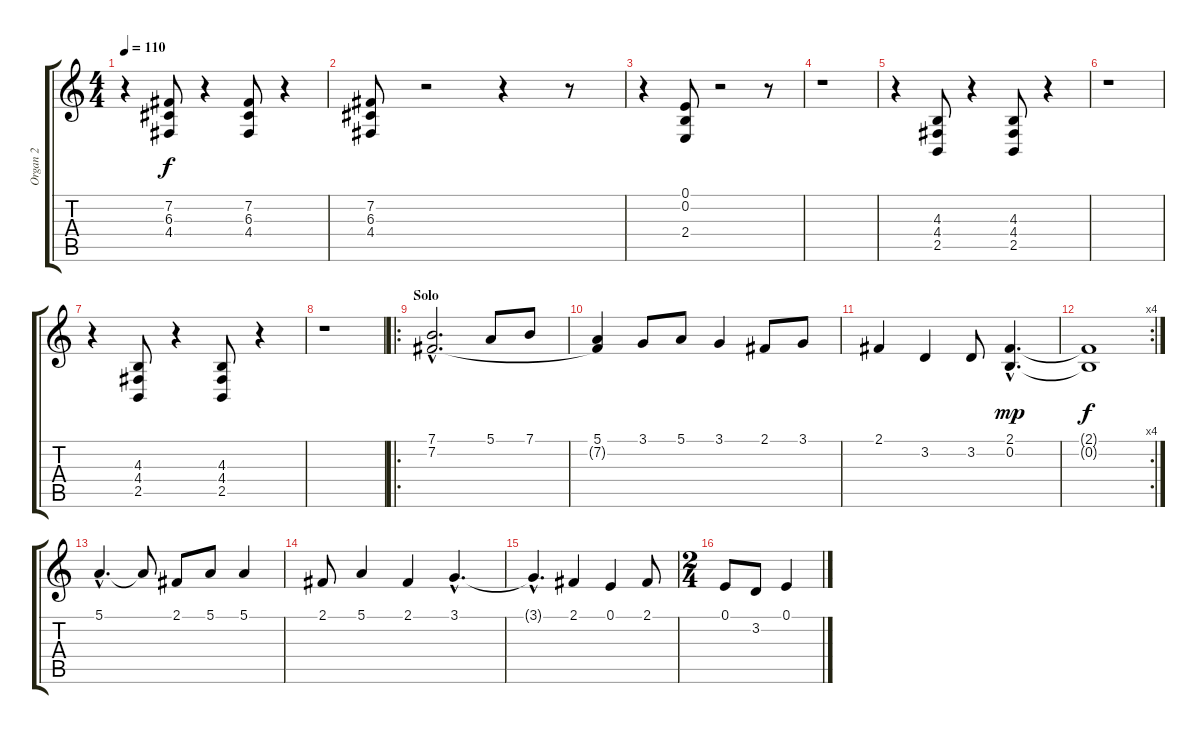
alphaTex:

\track ("Organ 2" "Organ 2") {instrument drawbarorgan}
\staff {score tabs}
\tuning (E4 B3 G3 D3 A2 E2) {hide}
\ts (4 4)
\tempo 110
\clef g2
\ks c
r.4{dy f} (7.2 6.3 4.4).8 r.4 (7.2 6.3 4.4).8 r.4 |
(7.2 6.3 4.4).8 r.2 r.4 r.8 |
r.4 (0.1 0.2 2.4).8 r.2 r.8 |
r.1 |
r.4 (4.3 4.4 2.5).8 r.4 (4.3 4.4 2.5).8 r.4 |
r.1 |
r.4 (4.3 4.4 2.5).8 r.4 (4.3 4.4 2.5).8 r.4 |
r.1 |
\ro
\section ("" "Solo")
(7.1{hac} 7.2{hac}).2{d} 5.1.8 7.1.8 |
(5.1 7.2{t}).4 3.1.8 5.1.8 3.1.4 2.1.8 3.1.8 |
2.1.4 3.2.4 3.2.8 (2.1{hac} 0.2{hac}).4{d dy mp} |
\rc 4
(2.1{t} 0.2{t}).1{dy f} |
5.1{hac}.4{d} 5.1{t}.8 2.1.8 5.1.8 5.1.4 |
2.1.8 5.1.4 2.1.4 3.1{hac}.4{d} |
3.1{hac t}.4{d} 2.1.4 0.1.4 2.1.8 |
\ts (2 4)
0.1.8 3.2.8 0.1.4
